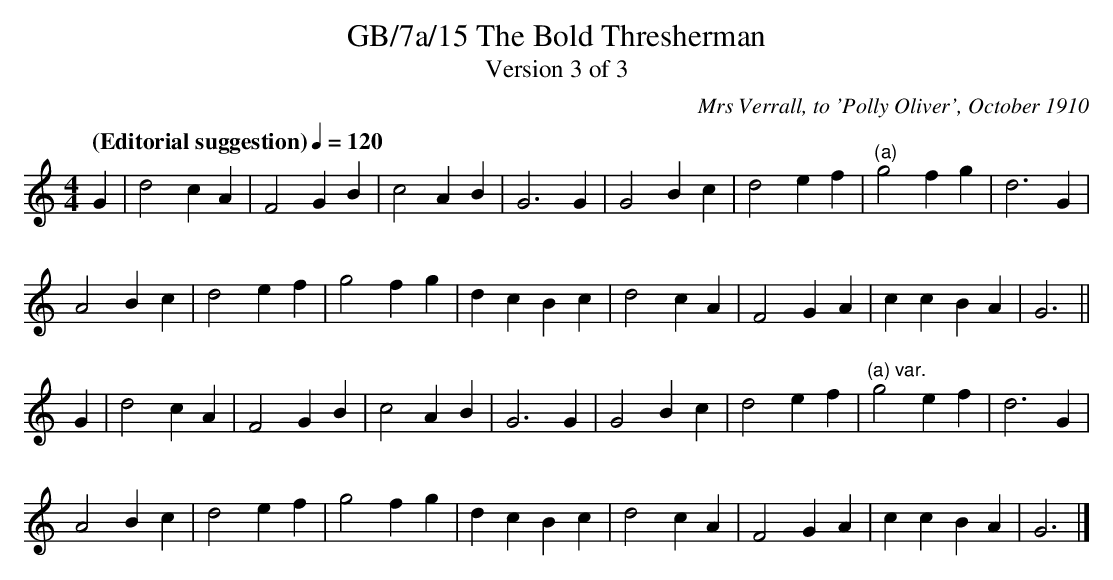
X:1
T:GB/7a/15 The Bold Thresherman
T:Version 3 of 3
C:Mrs Verrall, to 'Polly Oliver', October 1910
L:1/4
Q:"(Editorial suggestion)" 1/4=120
M:4/4
K:Gmix
G | d2 c A | F2 G B | c2 A B | G3 G | G2 B c | d2 e f |"^(a)" g2 f g | d3 G |
A2 B c | d2 e f | g2 f g | d c B c | d2 c A | F2 G A | c c B A | G3 ||
G | d2 c A | F2 G B | c2 A B | G3 G | G2 B c | d2 e f |"^(a) var." g2 e f | d3 G |
A2 B c | d2 e f | g2 f g |d c B c | d2 c A | F2 G A | c c B A | G3 |]
